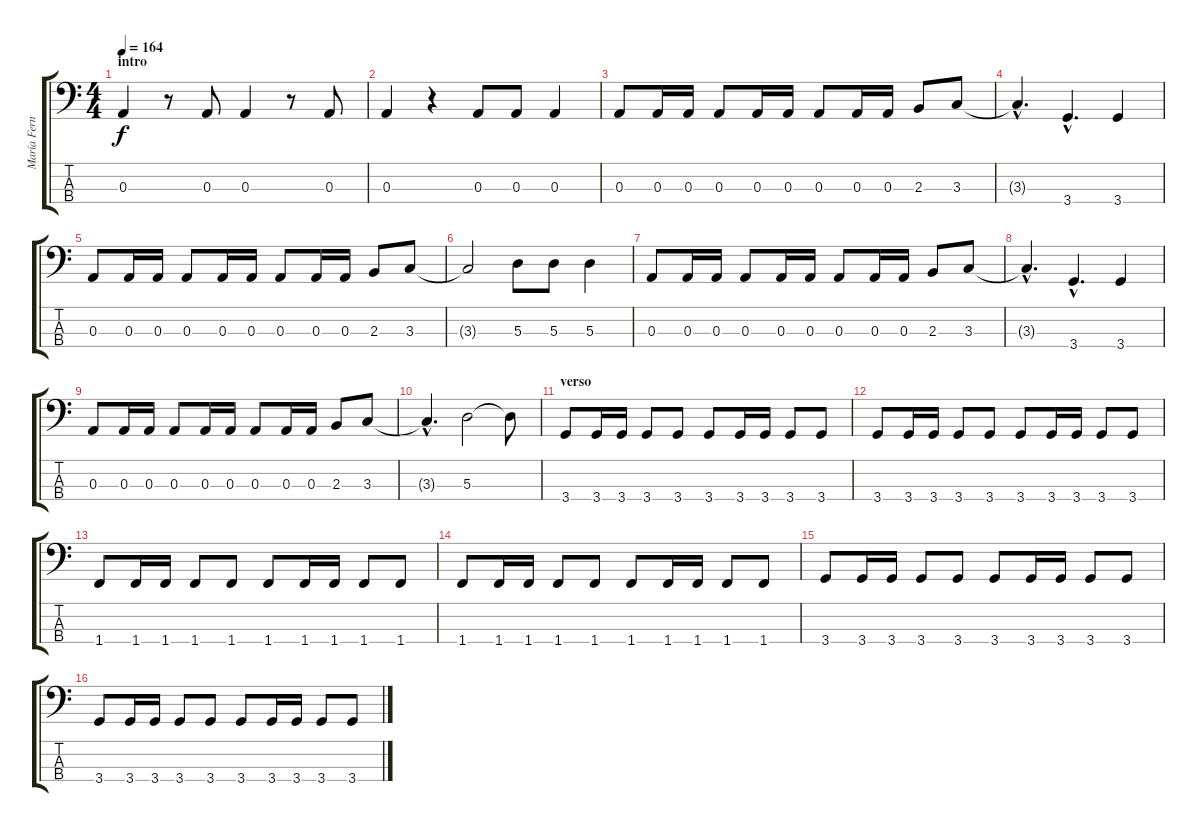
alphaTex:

\track ("María Fernanda (bajo)" "María Fern") {instrument electricbasspick}
\staff {score tabs}
\tuning (G2 D2 A1 E1) {hide}
\ts (4 4)
\section ("" "intro")
\tempo 164
\clef f4
\ks c
0.3.4{dy f instrument electricbasspick} r.8 0.3.8 0.3.4 r.8 0.3.8 |
0.3.4 r.4 0.3.8 0.3.8 0.3.4 |
\section ("" "")
0.3.8 0.3.16 0.3.16 0.3.8 0.3.16 0.3.16 0.3.8 0.3.16 0.3.16 2.3.8 3.3.8 |
3.3{hac t}.4{d} 3.4{hac}.4{d} 3.4.4 |
0.3.8 0.3.16 0.3.16 0.3.8 0.3.16 0.3.16 0.3.8 0.3.16 0.3.16 2.3.8 3.3.8 |
3.3{t}.2 5.3.8 5.3.8 5.3.4 |
0.3.8 0.3.16 0.3.16 0.3.8 0.3.16 0.3.16 0.3.8 0.3.16 0.3.16 2.3.8 3.3.8 |
3.3{hac t}.4{d} 3.4{hac}.4{d} 3.4.4 |
0.3.8 0.3.16 0.3.16 0.3.8 0.3.16 0.3.16 0.3.8 0.3.16 0.3.16 2.3.8 3.3.8 |
3.3{hac t}.4{d} 5.3.2 5.3{t}.8 |
\section ("" "verso")
3.4.8 3.4.16 3.4.16 3.4.8 3.4.8 3.4.8 3.4.16 3.4.16 3.4.8 3.4.8 |
3.4.8 3.4.16 3.4.16 3.4.8 3.4.8 3.4.8 3.4.16 3.4.16 3.4.8 3.4.8 |
1.4.8 1.4.16 1.4.16 1.4.8 1.4.8 1.4.8 1.4.16 1.4.16 1.4.8 1.4.8 |
1.4.8 1.4.16 1.4.16 1.4.8 1.4.8 1.4.8 1.4.16 1.4.16 1.4.8 1.4.8 |
3.4.8 3.4.16 3.4.16 3.4.8 3.4.8 3.4.8 3.4.16 3.4.16 3.4.8 3.4.8 |
3.4.8 3.4.16 3.4.16 3.4.8 3.4.8 3.4.8 3.4.16 3.4.16 3.4.8 3.4.8
